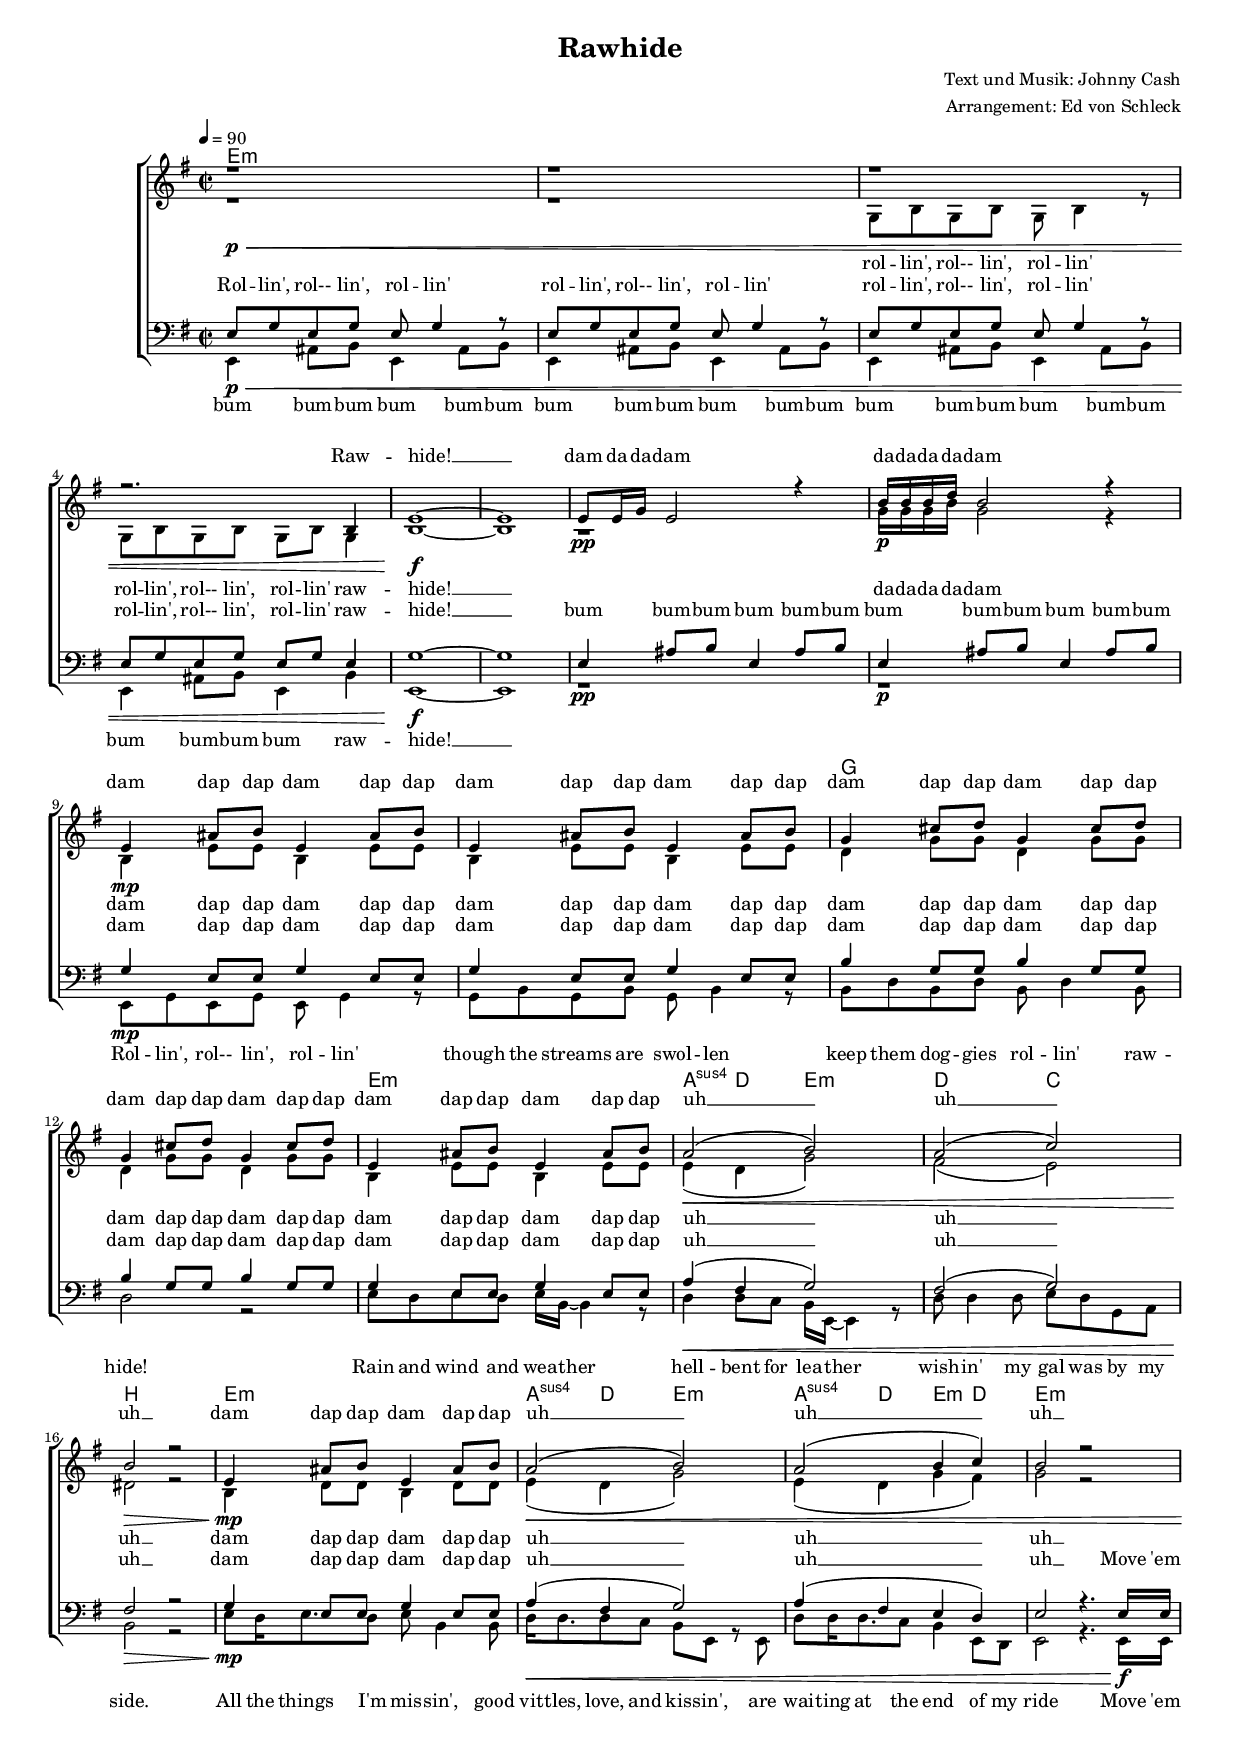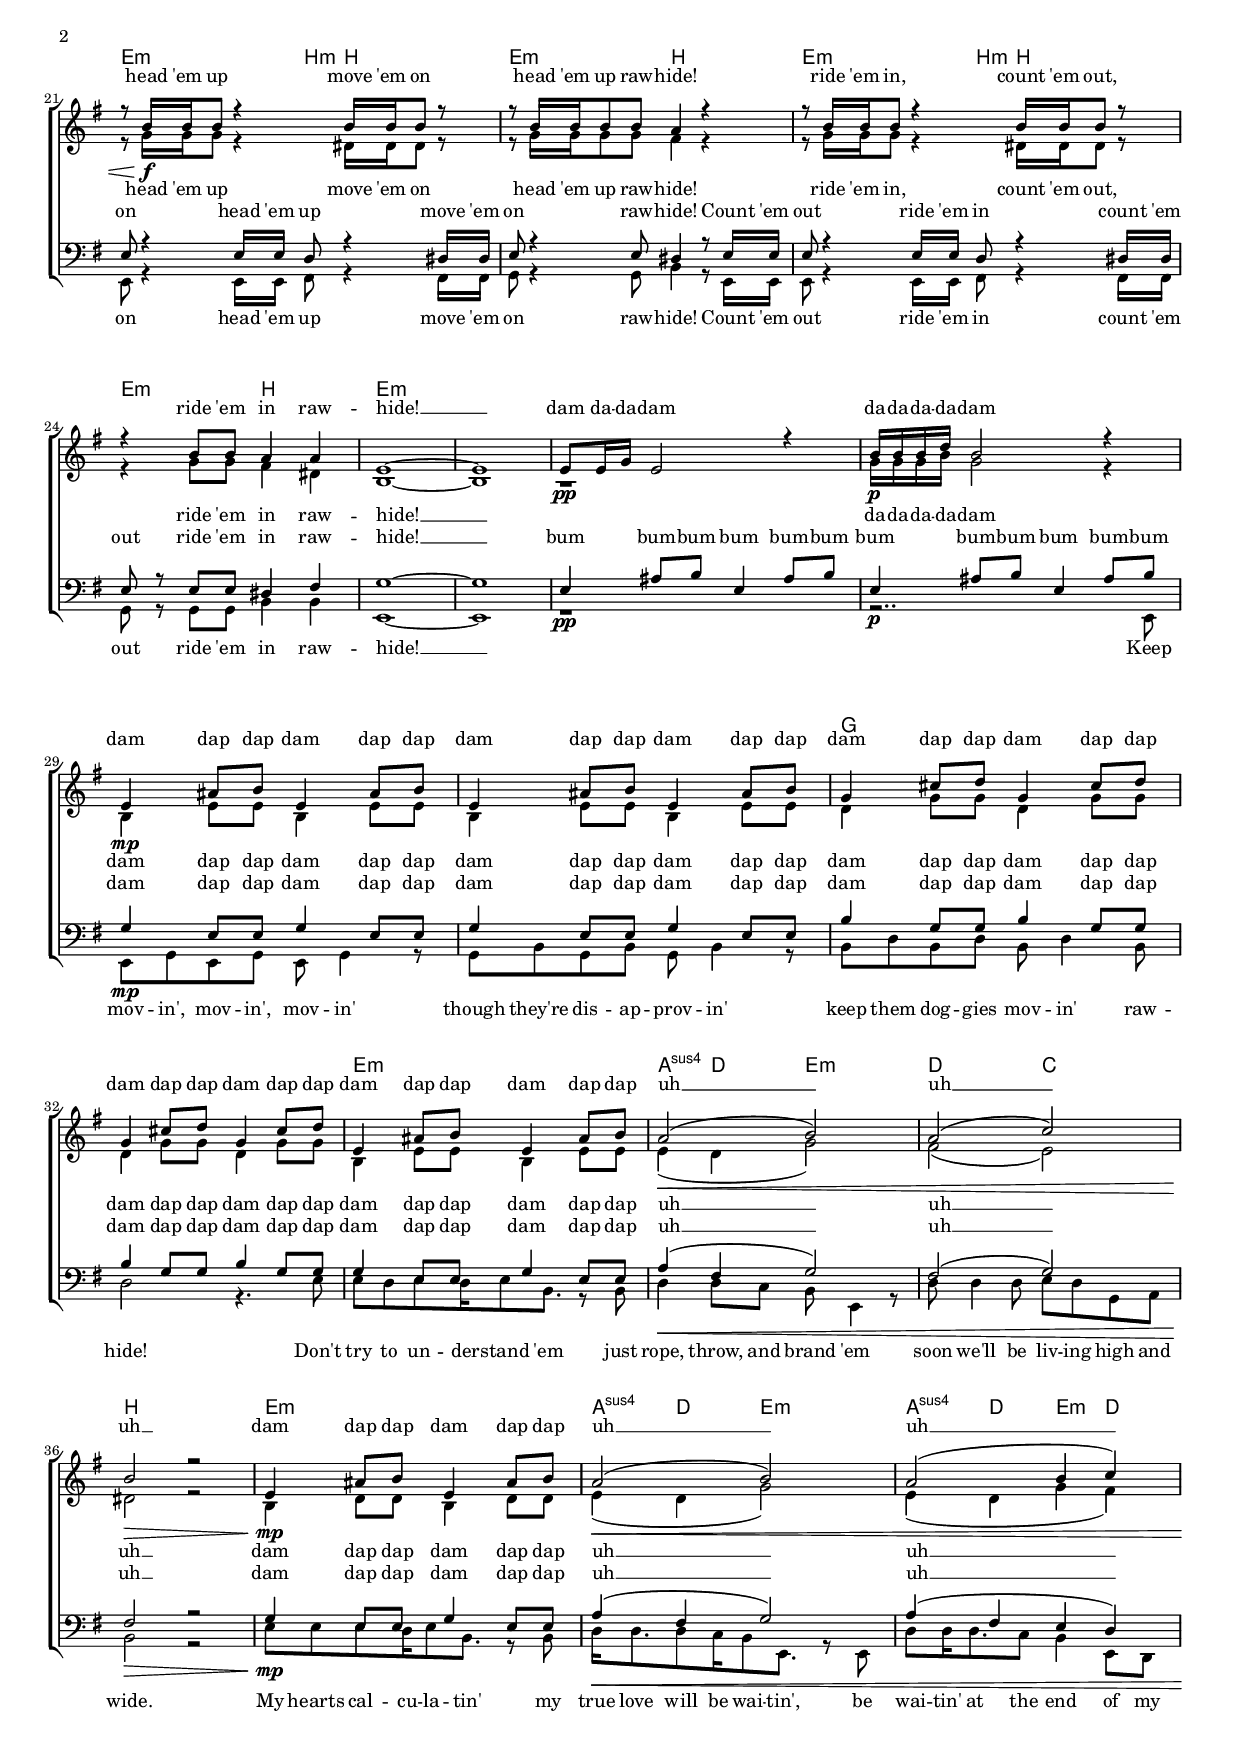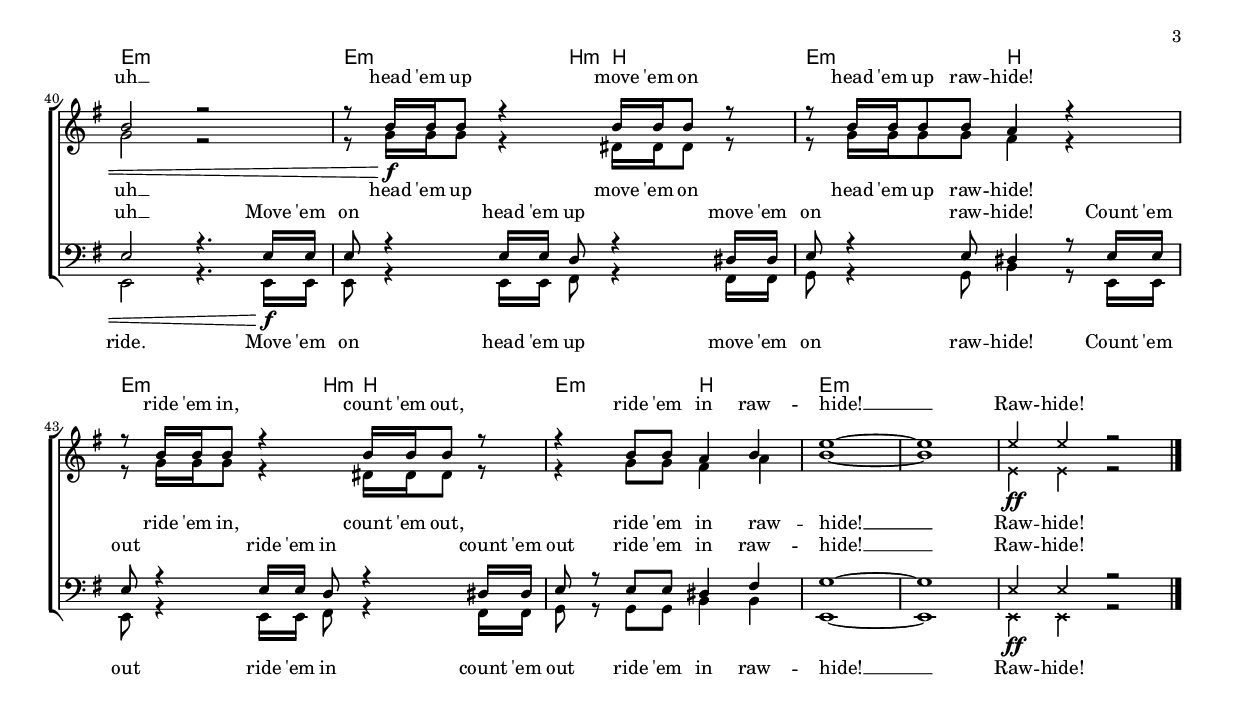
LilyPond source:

\version "2.13.39"
\header {
  title = "Rawhide"
  composer = "Text und Musik: Johnny Cash"
  arranger = "Arrangement: Ed von Schleck"
}

%Größe der Partitur
#(set-global-staff-size 15)

#(set-default-paper-size "a4")

%Abschalten von Point&Click
#(ly:set-option 'point-and-click #f)

global = {
	
	\tempo 4=90
	\key e \minor
	\time 2/2
}

rolling  = \lyricmode {
Rol -- lin', rol-- lin', rol -- lin'
rol -- lin', rol-- lin', rol -- lin'
rol -- lin', rol-- lin', rol -- lin'
rol -- lin', rol-- lin', rol -- lin'
raw -- hide! __
}

rollingHalf  = \lyricmode {
rol -- lin', rol-- lin', rol -- lin'
rol -- lin', rol-- lin', rol -- lin'
raw -- hide! __
}

stropheEins  = \lyricmode {
Rol -- lin', rol-- lin', rol -- lin'
though the streams are swol -- len
keep them dog -- gies rol -- lin'
raw -- hide!
Rain and wind and wea -- ther
hell -- bent for lea -- ther
wish -- in' my gal was by my side.
All the things I'm mis -- sin',
good vit -- tles, love, and kis -- sin',
are wai -- ting at the end of my ride 
}

stropheZwei  = \lyricmode {
Keep mov -- in', mov -- in', mov -- in'
though they're dis -- ap -- prov -- in'
keep them dog -- gies mov -- in'
raw -- hide!
Don't try to un -- der -- stand 'em
just rope, throw, and brand 'em
soon we'll be liv -- ing high and wide.
My hearts cal -- cu -- la -- tin'
my true love will be wai -- tin',
be wai -- tin' at the end of my ride. 
}

refrainFrauen = \lyricmode {
head 'em up
move 'em on
head 'em up
raw -- hide!
ride 'em in,
count 'em out,
ride 'em in
raw -- hide! __
}

refrainMaenner = \lyricmode {
Move 'em on
head 'em up
move 'em on
raw -- hide!
Count 'em out
ride 'em in
count 'em out ride 'em in
raw -- hide! __
}

bumbumbum = \lyricmode {
bum bum -- bum 
bum bum -- bum 
bum bum -- bum 
bum bum -- bum
bum bum -- bum 
bum bum -- bum 
bum bum -- bum 
bum 
raw -- hide! __
}

bumbum = \lyricmode {
bum bum -- bum 
bum bum -- bum 
bum bum -- bum 
bum bum -- bum
}

damdadam = \lyricmode {
dam da -- da -- dam
da -- da -- da -- da -- dam
}

stropheDam = \lyricmode {
dam dap dap dam dap dap
dam dap dap dam dap dap
dam dap dap dam dap dap
dam dap dap dam dap dap

dam dap dap dam dap dap
uh __
uh __
uh __

dam dap dap dam dap dap
uh __
uh __
uh __

}

harmonies = \chordmode {
\germanChords
e1*10:m

g1*2
e1:m a4:sus4 d e2:m
d2 c b1

e:m a4:sus4 d e2:m
a4:sus4 d e:m d e1:m

e2:m b8:m b4. e2:m b
e:m b8:m b4. e2:m b
e1*6:m

g1*2
e1:m a4:sus4 d e2:m
d2 c b1

e:m a4:sus4 d e2:m
a4:sus4 d e:m d e1:m

e2:m b8:m b4. e2:m b
e:m b8:m b4. e2:m b
e1*3:m
}

  
sopranMusik = \relative c' {
r1\p\<
r1
r1
r2. b4
e1~\f
e

e8\pp e16 g  e2 r4
b'16\p b b d b2 r4

%%%%%%% Strophe 1 %%%%%%%
e,4\mp ais8 b e,4 ais8 b
e,4 ais8 b e,4 ais8 b
g4 cis8 d g,4 cis8 d
g,4 cis8 d g,4 cis8 d

e,4 ais8 b e,4 ais8 b
a2(\< b)
a( c)
b2\> r

e,4\mp ais8 b e,4 ais8 b
a2(\< b)
a2( b4 c)
b2 r
%%%%%%% Refrain %%%%%%%
r8 b16\f b b8 r4 b16 b b8 r8
r8 b16 b b8 b a4 r

r8 b16 b b8 r4 b16 b b8 r8
r4 b8 b a4 a

e1~
e

e8\pp e16 g  e2 r4
b'16\p b b d b2 r4

 
%%%%%%% Strophe 2 %%%%%%%
e,4\mp ais8 b e,4 ais8 b
e,4 ais8 b e,4 ais8 b
g4 cis8 d g,4 cis8 d
g,4 cis8 d g,4 cis8 d

e,4 ais8 b e,4 ais8 b
a2(\< b)
a( c)
b2\> r

e,4\mp ais8 b e,4 ais8 b
a2(\< b)
a2( b4 c)
b2 r
%%%%%%% Refrain %%%%%%%
r8 b16\f b b8 r4 b16 b b8 r8
r8 b16 b b8 b a4 r

r8 b16 b b8 r4 b16 b b8 r8
r4 b8 b a4 b

e1~
e

\override NoteHead #'style = #'cross
     e4\ff e r2
 \bar "|."
}

  
sopranText = \lyricmode {
Raw -- hide! __
\damdadam
\stropheDam
\refrainFrauen
\damdadam
\stropheDam
\refrainFrauen
Raw -- hide!
}

altMusik = \relative c' {
r1
r1
g8 b g b g b4 r8
g8 b g b g b g4

b1~
b1

r1
g'16 g g b g2 r4

%%%%%%% Strophe 1 %%%%%%%
b,4 e8 e b4 e8 e
b4 e8 e b4 e8 e
d4 g8 g d4 g8 g
d4 g8 g d4 g8 g

b,4 e8 e b4 e8 e
e4( d g2)
fis2( e)
dis2 r

b4 d8 d b4 d8 d
e4( d g2)
e4( d g fis)
g2 r

%%%%%%% Refrain %%%%%%%
r8 g16 g g8 r4 dis16 dis dis8 r8
r8 g16 g g8 g fis4 r

r8 g16 g g8 r4 dis16 dis dis8 r8
r4 g8 g fis4 dis

b1~
b1

r1
g'16 g g b g2 r4

%%%%%%% Strophe 2 %%%%%%%
b,4 e8 e b4 e8 e
b4 e8 e b4 e8 e
d4 g8 g d4 g8 g
d4 g8 g d4 g8 g

b,4 e8 e b4 e8 e
e4( d g2)
fis2( e)
dis2 r

b4 d8 d b4 d8 d
e4( d g2)
e4( d g fis)
g2 r

%%%%%%% Refrain %%%%%%%
r8 g16 g g8 r4 dis16 dis dis8 r8
r8 g16 g g8 g fis4 r

r8 g16 g g8 r4 dis16 dis dis8 r8
r4 g8 g fis4 a

b1~
b1


\override NoteHead #'style = #'cross
     e,4 e r2
}
		
altText = \lyricmode {
\rollingHalf
da -- da -- da -- da -- dam
\stropheDam
\refrainFrauen
da -- da -- da -- da -- dam
\stropheDam
\refrainFrauen
Raw -- hide!
}
  
tenorMusik = \relative c {
e8\p\< g e g e g4 r8
e8 g e g e g4 r8
e8 g e g e g4 r8
e8 g e g e g8 e4

g1~\f
g1
e4\pp ais8 b e,4 ais8 b
e,4\p ais8 b e,4 ais8 b
%%%%%%% Strophe 1 %%%%%%%
g4\mp e8 e g4 e8 e
g4 e8 e g4 e8 e
b'4 g8 g b4 g8 g
b4 g8 g b4 g8 g

g4 e8 e g4 e8 e
a4(\< fis g2)
fis2( g)
fis2\> r

g4\mp e8 e g4 e8 e
a4(\< fis g2)
a4( fis e d)
e2 r4. e16\f e

%%%%%%% Refrain %%%%%%%
e8 r4 e16 e d8 r4 dis16 dis
e8 r4 e8 dis4 r8 e16 e16

e8 r4 e16 e d8 r4 dis16 dis
e8 r e e dis4 fis

g1~
g1
e4\pp ais8 b e,4 ais8 b
e,4\p ais8 b e,4 ais8 b

%%%%%%% Strophe 2 %%%%%%%
g4\mp e8 e g4 e8 e
g4 e8 e g4 e8 e
b'4 g8 g b4 g8 g
b4 g8 g b4 g8 g

g4 e8 e g4 e8 e
a4(\< fis g2)
fis2( g)
fis2\> r

g4\mp e8 e g4 e8 e
a4(\< fis g2)
a4( fis e d)
e2 r4. e16\f e

%%%%%%% Refrain %%%%%%%
e8 r4 e16 e d8 r4 dis16 dis
e8 r4 e8 dis4 r8 e16 e16

e8 r4 e16 e d8 r4 dis16 dis
e8 r e e dis4 fis

g1~
g1


\override NoteHead #'style = #'cross
     e4\ff e r2
}
  
tenorText = \lyricmode {
\rolling
\bumbum
\stropheDam
\refrainMaenner
\bumbum
\stropheDam
\refrainMaenner
Raw -- hide!
}
     
bassMusik = \relative c, {
e4 ais8 b e,4 ais8 b
e,4 ais8 b e,4 ais8 b
e,4 ais8 b e,4 ais8 b
e,4 ais8 b e,4 b'4

e,1~
e1

r1
r1

%%%%%%% Strophe 1 %%%%%%%
e8 g e g e g4 r8
g8 b g b g b4 r8
b8 d b d b d4 b8
d2 r2

e8 d e d e16 b~ b4 r8
d4 d8 c b16 e,16~ e4 r8
d'8 d4 d8 e d g, a
b2 r2

e8 d16 e8. d8 e b4 b8
d16 d8. d8 c b e, r e
d'8 d16 d8. c8 b4 e,8 d
e2 r4. e16 e

%%%%%%% Refrain %%%%%%%
e8 r4 e16 e fis8 r4 fis16 fis
g8 r4 g8 b4 r8 e,16 e16

e8 r4 e16 e fis8 r4 fis16 fis
g8 r g g b4 b

e,1~
e1

r1
r2.. e8

%%%%%%% Strophe 2 %%%%%%%
e8 g e g e g4 r8
g8 b g b g b4 r8
b8 d b d b d4 b8
d2 r4. e8

e8 d e d16 e8 b8. r8 b
d4 d8 c b e,4 r8
d'8 d4 d8 e d g, a
b2 r2

e8 e e8 d16 e8 b8. r8 b
d16 d8. d8 c16 b8 e,8. r8 e
d'8 d16 d8. c8 b4 e,8 d
e2 r4. e16 e

%%%%%%% Refrain %%%%%%%
e8 r4 e16 e fis8 r4 fis16 fis
g8 r4 g8 b4 r8 e,16 e16

e8 r4 e16 e fis8 r4 fis16 fis
g8 r g g b4 b

e,1~
e1


\override NoteHead #'style = #'cross
     e4 e r2
}
  
bassText = \lyricmode {
\bumbumbum
\stropheEins
\refrainMaenner
\stropheZwei
\refrainMaenner
Raw -- hide!
}
     
	\score {
  
       \context ChoirStaff <<
       \new ChordNames \harmonies
        \context Lyrics = sopran { s1 }
        \context Staff = frauen <<
                   \context Voice =
             sopran { \voiceOne << \global \sopranMusik >> }
           \context Voice =
             alt { \voiceTwo << \global \altMusik >> }
        >>
        \context Lyrics = alt { s1 }
        \context Lyrics = tenor { s1 }
        \context Staff = men <<
           \clef bass
           \context Voice =
             tenor { \voiceOne <<\global \tenorMusik >> }
           \context Voice =
             bass { \voiceTwo <<\global \bassMusik >> }
        >>
        \context Lyrics = bass { s1 }
        \context Lyrics = sopran \lyricsto sopran \sopranText
        \context Lyrics = alt \lyricsto alt \altText
        \context Lyrics = tenor \lyricsto tenor \tenorText
        \context Lyrics = bass \lyricsto bass \bassText


		>>
  
		\layout {
			\context {
			\Staff \override VerticalAxisGroup #'minimum-Y-extent = #'(-3 . 3)
			}  
		}
		\midi {

		}
	}
	\paper{
		ragged-last-bottom = ##t
		print-page-number = ##t
	}
